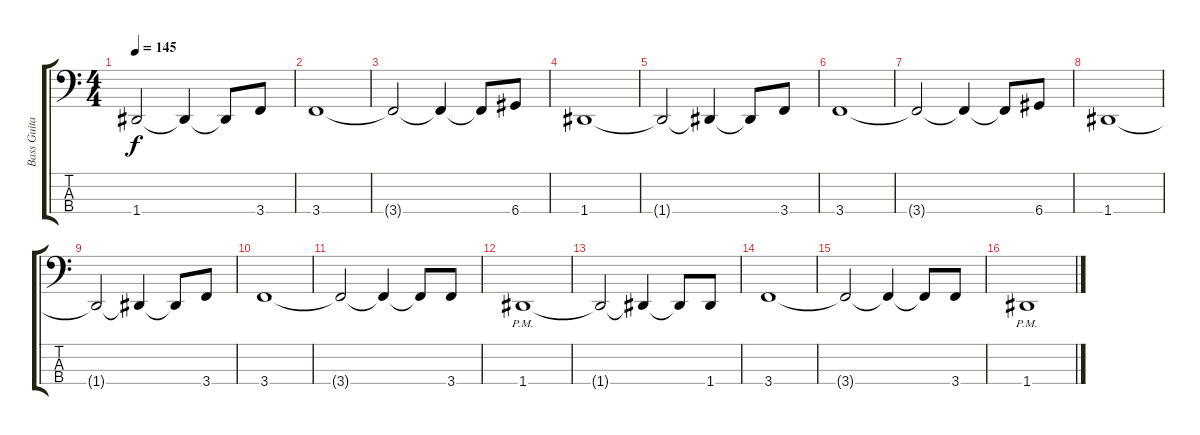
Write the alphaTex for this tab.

\track ("Bass Guitar" "Bass Guita") {instrument electricbassfinger}
\staff {score tabs}
\tuning (F2 C2 G1 D1) {hide}
\ts (4 4)
\tempo 145
\clef f4
\ks c
1.4{t}.2{dy f} 1.4{t}.4 1.4{t}.8 3.4.8 |
3.4.1 |
3.4{t}.2 3.4{t}.4 3.4{t}.8 6.4.8 |
1.4.1 |
1.4{t}.2 1.4{t}.4 1.4{t}.8 3.4.8 |
3.4.1 |
3.4{t}.2 3.4{t}.4 3.4{t}.8 6.4.8 |
1.4.1 |
1.4{t}.2 1.4{t}.4 1.4{t}.8 3.4.8 |
3.4.1 |
3.4{t}.2 3.4{t}.4 3.4{t}.8 3.4.8 |
1.4{pm}.1 |
1.4{t}.2 1.4{t}.4 1.4{t}.8 1.4.8 |
3.4.1 |
3.4{t}.2 3.4{t}.4 3.4{t}.8 3.4.8 |
1.4{pm}.1
